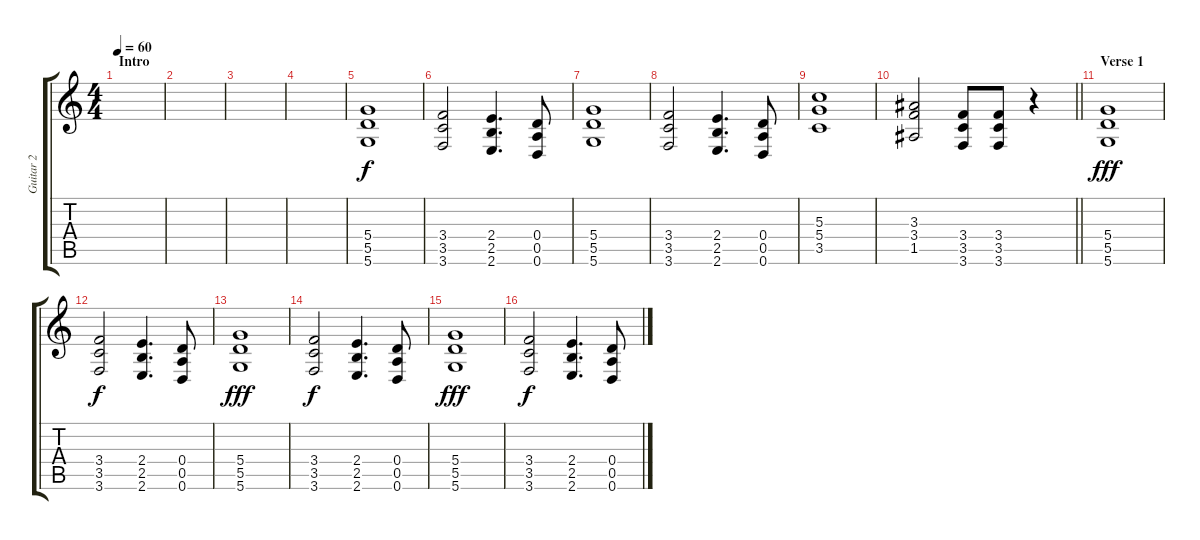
\track ("Guitar 2" "Guitar 2") {instrument distortionguitar}
\staff {score tabs}
\tuning (E4 B3 G3 D3 A2 D2) {hide}
\ts (4 4)
\section ("" "Intro")
\tempo 60
\clef g2
\ks c
|
|
|
|
(5.4 5.5 5.6).1 |
(3.4 3.5 3.6).2 (2.4 2.5 2.6).4{d} (0.4 0.5 0.6).8 |
(5.4 5.5 5.6).1 |
(3.4 3.5 3.6).2 (2.4 2.5 2.6).4{d} (0.4 0.5 0.6).8 |
(5.3 5.4 3.5).1 |
\barLineRight lightlight
(3.3 3.4 1.5).2 (3.4 3.5 3.6).8 (3.4 3.5 3.6).8 r.4 |
\section ("" "Verse 1")
(5.4 5.5 5.6).1{dy fff} |
(3.4 3.5 3.6).2{dy f} (2.4 2.5 2.6).4{d} (0.4 0.5 0.6).8 |
(5.4 5.5 5.6).1{dy fff} |
(3.4 3.5 3.6).2{dy f} (2.4 2.5 2.6).4{d} (0.4 0.5 0.6).8 |
(5.4 5.5 5.6).1{dy fff} |
(3.4 3.5 3.6).2{dy f} (2.4 2.5 2.6).4{d} (0.4 0.5 0.6).8
